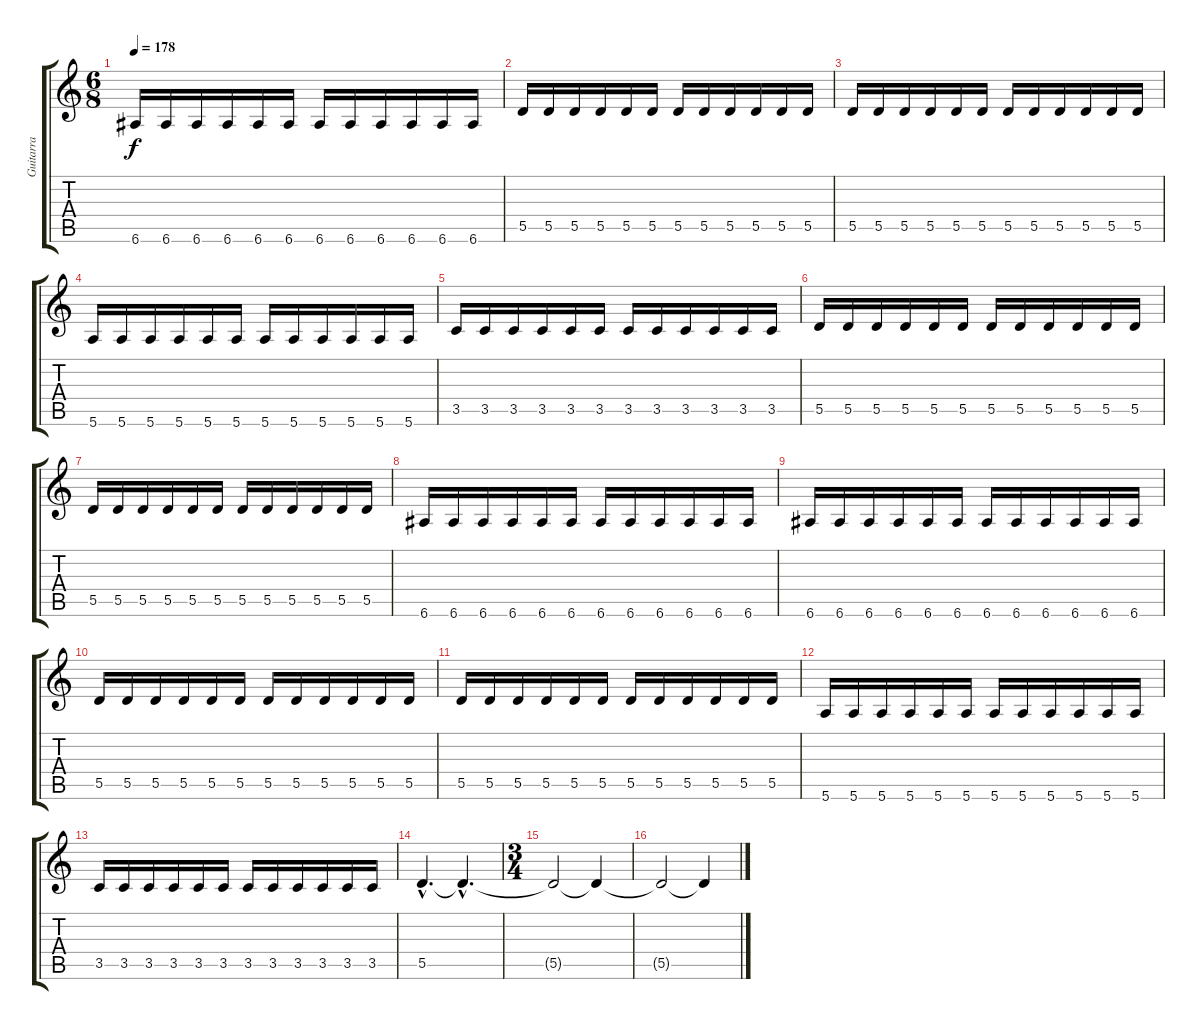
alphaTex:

\track ("Guitarra" "Guitarra") {instrument distortionguitar}
\staff {score tabs}
\tuning (E4 B3 G3 D3 A2 E2) {hide}
\ts (6 8)
\tempo 178
\clef g2
\ks c
6.6.16{dy f} 6.6.16 6.6.16 6.6.16 6.6.16 6.6.16 6.6.16 6.6.16 6.6.16 6.6.16 6.6.16 6.6.16 |
5.5.16 5.5.16 5.5.16 5.5.16 5.5.16 5.5.16 5.5.16 5.5.16 5.5.16 5.5.16 5.5.16 5.5.16 |
5.5.16 5.5.16 5.5.16 5.5.16 5.5.16 5.5.16 5.5.16 5.5.16 5.5.16 5.5.16 5.5.16 5.5.16 |
5.6.16 5.6.16 5.6.16 5.6.16 5.6.16 5.6.16 5.6.16 5.6.16 5.6.16 5.6.16 5.6.16 5.6.16 |
3.5.16 3.5.16 3.5.16 3.5.16 3.5.16 3.5.16 3.5.16 3.5.16 3.5.16 3.5.16 3.5.16 3.5.16 |
5.5.16 5.5.16 5.5.16 5.5.16 5.5.16 5.5.16 5.5.16 5.5.16 5.5.16 5.5.16 5.5.16 5.5.16 |
5.5.16 5.5.16 5.5.16 5.5.16 5.5.16 5.5.16 5.5.16 5.5.16 5.5.16 5.5.16 5.5.16 5.5.16 |
6.6.16 6.6.16 6.6.16 6.6.16 6.6.16 6.6.16 6.6.16 6.6.16 6.6.16 6.6.16 6.6.16 6.6.16 |
6.6.16 6.6.16 6.6.16 6.6.16 6.6.16 6.6.16 6.6.16 6.6.16 6.6.16 6.6.16 6.6.16 6.6.16 |
5.5.16 5.5.16 5.5.16 5.5.16 5.5.16 5.5.16 5.5.16 5.5.16 5.5.16 5.5.16 5.5.16 5.5.16 |
5.5.16 5.5.16 5.5.16 5.5.16 5.5.16 5.5.16 5.5.16 5.5.16 5.5.16 5.5.16 5.5.16 5.5.16 |
5.6.16 5.6.16 5.6.16 5.6.16 5.6.16 5.6.16 5.6.16 5.6.16 5.6.16 5.6.16 5.6.16 5.6.16 |
3.5.16 3.5.16 3.5.16 3.5.16 3.5.16 3.5.16 3.5.16 3.5.16 3.5.16 3.5.16 3.5.16 3.5.16 |
5.5{hac}.4{d} 5.5{hac t}.4{d} |
\ts (3 4)
5.5{t}.2{volume 0} 5.5{t}.4 |
5.5{t}.2 5.5{t}.4
